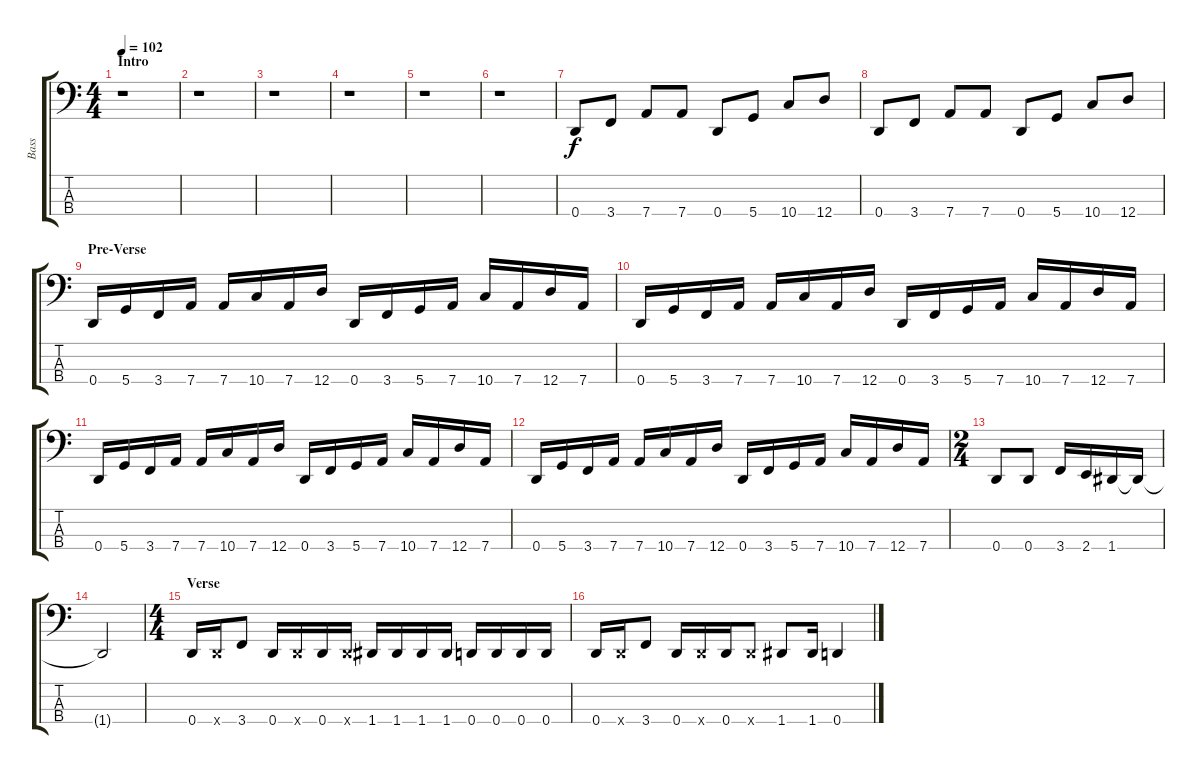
\track ("Bass" "Bass") {instrument slapbass1}
\staff {score tabs}
\tuning (G2 D2 A1 D1) {hide}
\ts (4 4)
\section ("" "Intro")
\tempo 102
\clef f4
\ks c
r.1{dy f instrument slapbass1} |
r.1 |
r.1 |
r.1 |
r.1 |
r.1 |
0.4.8 3.4.8 7.4.8 7.4.8 0.4.8 5.4.8 10.4.8 12.4.8 |
0.4.8 3.4.8 7.4.8 7.4.8 0.4.8 5.4.8 10.4.8 12.4.8 |
\section ("" "Pre-Verse")
0.4.16 5.4.16 3.4.16 7.4.16 7.4.16 10.4.16 7.4.16 12.4.16 0.4.16 3.4.16 5.4.16 7.4.16 10.4.16 7.4.16 12.4.16 7.4.16 |
0.4.16 5.4.16 3.4.16 7.4.16 7.4.16 10.4.16 7.4.16 12.4.16 0.4.16 3.4.16 5.4.16 7.4.16 10.4.16 7.4.16 12.4.16 7.4.16 |
0.4.16 5.4.16 3.4.16 7.4.16 7.4.16 10.4.16 7.4.16 12.4.16 0.4.16 3.4.16 5.4.16 7.4.16 10.4.16 7.4.16 12.4.16 7.4.16 |
0.4.16 5.4.16 3.4.16 7.4.16 7.4.16 10.4.16 7.4.16 12.4.16 0.4.16 3.4.16 5.4.16 7.4.16 10.4.16 7.4.16 12.4.16 7.4.16 |
\ts (2 4)
0.4.8 0.4.8 3.4.16 2.4.16 1.4.16 1.4{t}.16 |
1.4{t}.2 |
\ts (4 4)
\section ("" "Verse")
0.4.16 0.4{x}.16 3.4.8 0.4.16 0.4{x}.16 0.4.16 0.4{x}.16 1.4.16 1.4.16 1.4.16 1.4.16 0.4.16 0.4.16 0.4.16 0.4.16 |
0.4.16 0.4{x}.16 3.4.8 0.4.16 0.4{x}.16 0.4.16 0.4{x}.8 1.4.8 1.4.16 0.4.4
